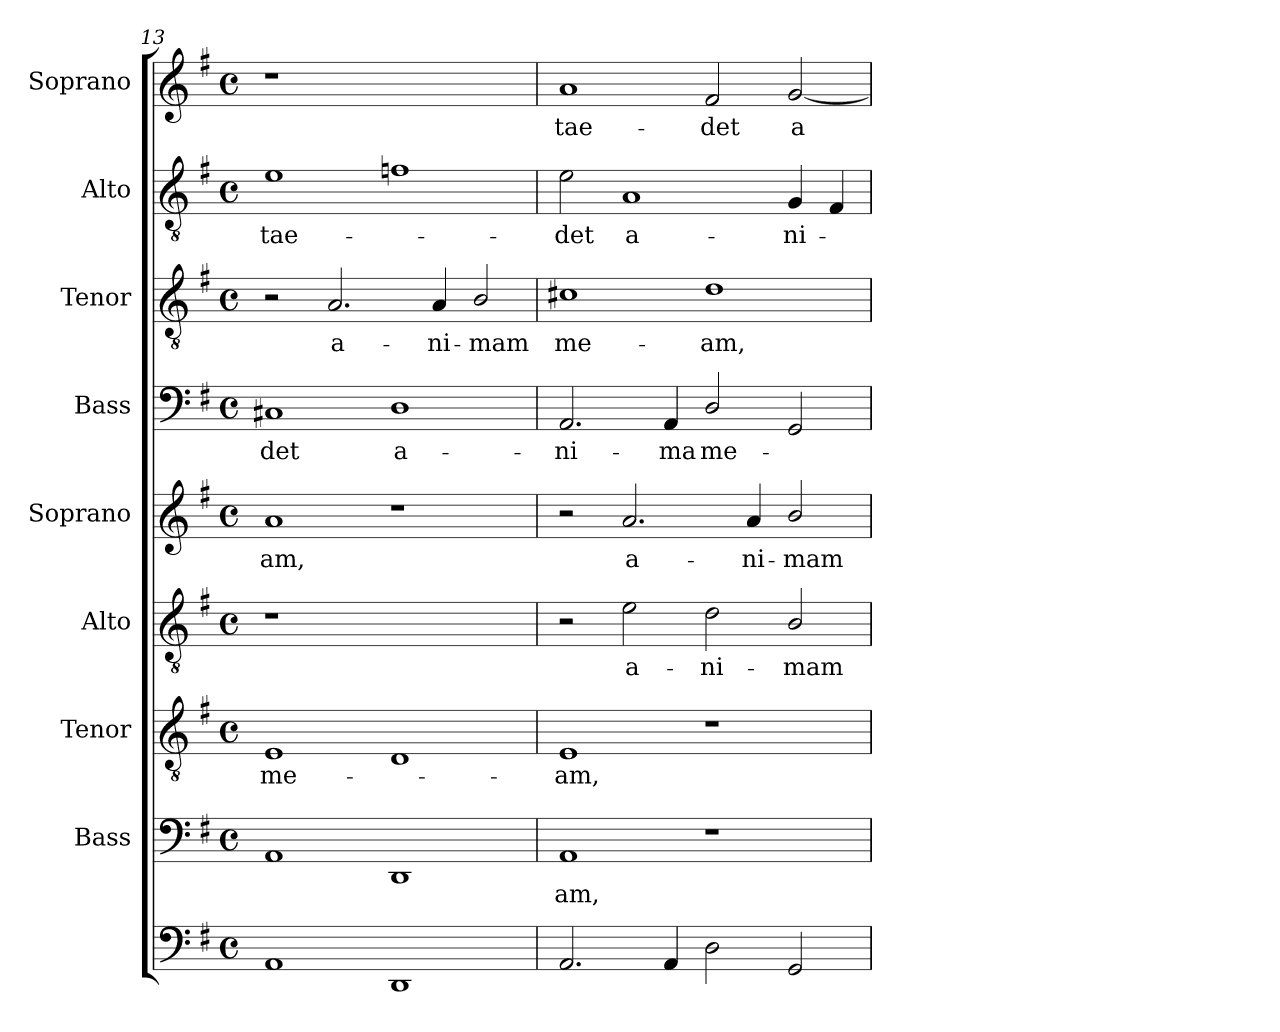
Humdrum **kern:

**kern	**kern	**text	**kern	**text	**kern	**text	**kern	**text	**kern	**text	**kern	**text	**kern	**text	**kern	**text
*part9	*part8	*part8	*part7	*part7	*part6	*part6	*part5	*part5	*part4	*part4	*part3	*part3	*part2	*part2	*part1	*part1
*staff9	*staff8	*staff8	*staff7	*staff7	*staff6	*staff6	*staff5	*staff5	*staff4	*staff4	*staff3	*staff3	*staff2	*staff2	*staff1	*staff1
*I""Violón y contrabajo"	*I"Bass	*	*I"Tenor	*	*I"Alto	*	*I"Soprano	*	*I"Bass	*	*I"Tenor	*	*I"Alto	*	*I"Soprano	*
*I'Cont.	*I'B.	*	*I'T.	*	*I'A.	*	*I'S.	*	*I'B.	*	*I'T.	*	*I'A.	*	*I'S.	*
*clefF4	*clefF4	*	*clefGv2	*	*clefGv2	*	*clefG2	*	*clefF4	*	*clefGv2	*	*clefGv2	*	*clefG2	*
*	*	*	*ITrd7c12	*	*ITrd7c12	*	*	*	*	*	*ITrd7c12	*	*ITrd7c12	*	*	*
*k[f#]	*k[f#]	*	*k[f#]	*	*k[f#]	*	*k[f#]	*	*k[f#]	*	*k[f#]	*	*k[f#]	*	*k[f#]	*
*G:	*G:	*	*G:	*	*G:	*	*G:	*	*G:	*	*G:	*	*G:	*	*G:	*
*M4/4	*M4/4	*	*M4/4	*	*M4/4	*	*M4/4	*	*M4/4	*	*M4/4	*	*M4/4	*	*M4/4	*
*met(c)	*met(c)	*	*met(c)	*	*met(c)	*	*met(c)	*	*met(c)	*	*met(c)	*	*met(c)	*	*met(c)	*
=13	=13	=13	=13	=13	=13	=13	=13	=13	=13	=13	=13	=13	=13	=13	=13	=13
!	!	!	!	!LO:LY:b:color=#000000	!LO:N:vis=1	!	!	!	!	!	!	!	!	!	!	!
!	!	!	!	!	!	!	!	!LO:LY:b:color=#000000	!	!	!	!	!	!	!	!
!	!	!	!	!	!	!	!	!	!	!LO:LY:b:color=#000000	!	!	!	!	!	!
!	!	!	!	!	!	!	!	!	!	!	!	!	!	!LO:LY:b:color=#000000	!LO:N:vis=1	!
1AAi	1AAi	.	1EEi	me-	1r	.	1ai	-am,	1C#Xi	-det	2r	.	1Ei	tae-	1r	.
!	!	!	!	!	!	!	!	!	!	!	!	!LO:LY:b:color=#000000	!	!	!	!
.	.	.	.	.	.	.	.	.	.	.	2.AAi/	a-	.	.	.	.
!	!	!	!	!	!	!	!	!	!	!LO:LY:b:color=#000000	!	!	!	!	!	!
1DDi	1DDi	.	1DDi	.	1ryy	.	1r	.	1Di	a-	.	.	1Fni	.	1ryy	.
!	!	!	!	!	!	!	!	!	!	!	!	!LO:LY:b:color=#000000	!	!	!	!
.	.	.	.	.	.	.	.	.	.	.	4AAi/	-ni-	.	.	.	.
!	!	!	!	!	!	!	!	!	!	!	!	!LO:LY:b:color=#000000	!	!	!	!
.	.	.	.	.	.	.	.	.	.	.	2BBi/	-mam	.	.	.	.
=14	=14	=14	=14	=14	=14	=14	=14	=14	=14	=14	=14	=14	=14	=14	=14	=14
!	!	!LO:LY:b:color=#000000	!	!	!	!	!	!	!	!	!	!	!	!	!	!
!	!	!	!	!LO:LY:b:color=#000000	!	!	!	!	!	!	!	!	!	!	!	!
!	!	!	!	!	!	!	!	!	!	!LO:LY:b:color=#000000	!	!	!	!	!	!
!	!	!	!	!	!	!	!	!	!	!	!	!LO:LY:b:color=#000000	!	!	!	!
!	!	!	!	!	!	!	!	!	!	!	!	!	!	!LO:LY:b:color=#000000	!	!
!	!	!	!	!	!	!	!	!	!	!	!	!	!	!	!	!LO:LY:b:color=#000000
2.AAi/	1AAi	-am,	1EEi	-am,	2r	.	2r	.	2.AAi/	-ni-	1C#Xi	me-	2Ei\	-det	1ai	tae-
!	!	!	!	!	!	!LO:LY:b:color=#000000	!	!	!	!	!	!	!	!	!	!
!	!	!	!	!	!	!	!	!LO:LY:b:color=#000000	!	!	!	!	!	!	!	!
!	!	!	!	!	!	!	!	!	!	!	!	!	!	!LO:LY:b:color=#000000	!	!
.	.	.	.	.	2Ei\	a-	2.ai/	a-	.	.	.	.	1AAi	a-	.	.
!	!	!	!	!	!	!	!	!	!	!LO:LY:b:color=#000000	!	!	!	!	!	!
4AAi/	.	.	.	.	.	.	.	.	4AAi/	-ma	.	.	.	.	.	.
!	!	!	!	!	!	!LO:LY:b:color=#000000	!	!	!	!	!	!	!	!	!	!
!	!	!	!	!	!	!	!	!	!	!LO:LY:b:color=#000000	!	!	!	!	!	!
!	!	!	!	!	!	!	!	!	!	!	!	!LO:LY:b:color=#000000	!	!	!	!
!	!	!	!	!	!	!	!	!	!	!	!	!	!	!	!	!LO:LY:b:color=#000000
2Di\	1r	.	1r	.	2Di\	-ni-	.	.	2Di/	me-	1Di	-am,	.	.	2f#i/	-det
!	!	!	!	!	!	!	!	!LO:LY:b:color=#000000	!	!	!	!	!	!	!	!
.	.	.	.	.	.	.	4ai/	-ni-	.	.	.	.	.	.	.	.
!	!	!	!	!	!	!LO:LY:b:color=#000000	!	!	!	!	!	!	!	!	!	!
!	!	!	!	!	!	!	!	!LO:LY:b:color=#000000	!	!	!	!	!	!	!	!
!	!	!	!	!	!	!	!	!	!	!	!	!	!	!LO:LY:b:color=#000000	!	!
!	!	!	!	!	!	!	!	!	!	!	!	!	!	!	!	!LO:LY:b:color=#000000
2GGi/	.	.	.	.	2BBi/	-mam	2bi/	-mam	2GGi/	.	.	.	4GGi/	-ni-	[2gi/	a-
.	.	.	.	.	.	.	.	.	.	.	.	.	4FF#i/	.	.	.
=	=	=	=	=	=	=	=	=	=	=	=	=	=	=	=	=
*-	*-	*-	*-	*-	*-	*-	*-	*-	*-	*-	*-	*-	*-	*-	*-	*-
